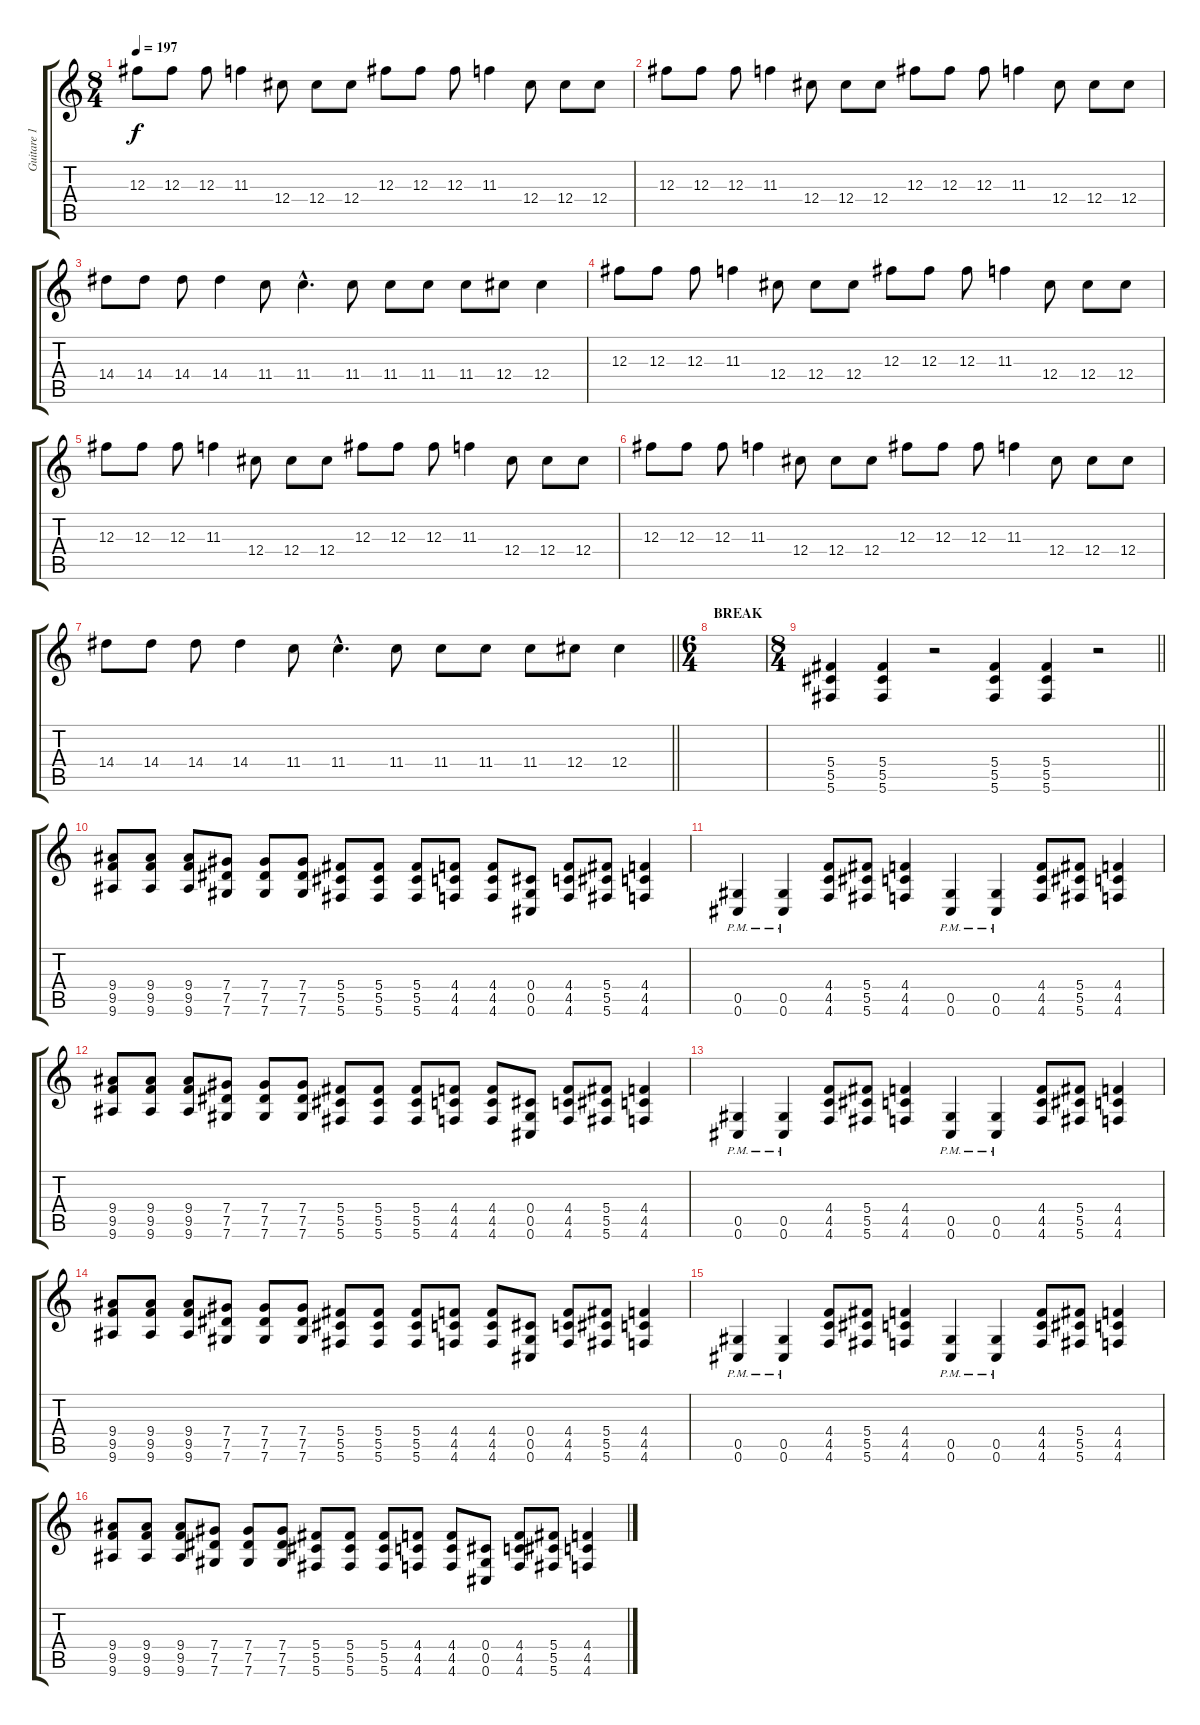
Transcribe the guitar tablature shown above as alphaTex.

\track ("Guitare 1" "Guitare 1") {instrument overdrivenguitar}
\staff {score tabs}
\tuning (Eb4 Bb3 Gb3 Db3 Ab2 Db2) {hide}
\ts (8 4)
\tempo 197
\clef g2
\ks c
12.3.8{dy f} 12.3.8 12.3.8 11.3.4 12.4.8 12.4.8 12.4.8 12.3.8 12.3.8 12.3.8 11.3.4 12.4.8 12.4.8 12.4.8 |
12.3.8 12.3.8 12.3.8 11.3.4 12.4.8 12.4.8 12.4.8 12.3.8 12.3.8 12.3.8 11.3.4 12.4.8 12.4.8 12.4.8 |
14.4.8 14.4.8 14.4.8 14.4.4 11.4.8 11.4{hac}.4{d} 11.4.8 11.4.8 11.4.8 11.4.8 12.4.8 12.4.4 |
12.3.8 12.3.8 12.3.8 11.3.4 12.4.8 12.4.8 12.4.8 12.3.8 12.3.8 12.3.8 11.3.4 12.4.8 12.4.8 12.4.8 |
12.3.8 12.3.8 12.3.8 11.3.4 12.4.8 12.4.8 12.4.8 12.3.8 12.3.8 12.3.8 11.3.4 12.4.8 12.4.8 12.4.8 |
12.3.8 12.3.8 12.3.8 11.3.4 12.4.8 12.4.8 12.4.8 12.3.8 12.3.8 12.3.8 11.3.4 12.4.8 12.4.8 12.4.8 |
\barLineRight lightlight
14.4.8 14.4.8 14.4.8 14.4.4 11.4.8 11.4{hac}.4{d} 11.4.8 11.4.8 11.4.8 11.4.8 12.4.8 12.4.4 |
\ts (6 4)
\section ("" "BREAK")
|
\ts (8 4)
\barLineRight lightlight
(5.4 5.5 5.6).4 (5.4 5.5 5.6).4 r.2 (5.4 5.5 5.6).4 (5.4 5.5 5.6).4 r.2 |
(9.4 9.5 9.6).8 (9.4 9.5 9.6).8 (9.4 9.5 9.6).8 (7.4 7.5 7.6).8 (7.4 7.5 7.6).8 (7.4 7.5 7.6).8 (5.4 5.5 5.6).8 (5.4 5.5 5.6).8 (5.4 5.5 5.6).8 (4.4 4.5 4.6).8 (4.4 4.5 4.6).8 (0.4 0.5 0.6).8 (4.4 4.5 4.6).8 (5.4 5.5 5.6).8 (4.4 4.5 4.6).4 |
(0.5{pm} 0.6{pm}).4 (0.5{pm} 0.6{pm}).4 (4.4 4.5 4.6).8 (5.4 5.5 5.6).8 (4.4 4.5 4.6).4 (0.5{pm} 0.6{pm}).4 (0.5{pm} 0.6{pm}).4 (4.4 4.5 4.6).8 (5.4 5.5 5.6).8 (4.4 4.5 4.6).4 |
(9.4 9.5 9.6).8 (9.4 9.5 9.6).8 (9.4 9.5 9.6).8 (7.4 7.5 7.6).8 (7.4 7.5 7.6).8 (7.4 7.5 7.6).8 (5.4 5.5 5.6).8 (5.4 5.5 5.6).8 (5.4 5.5 5.6).8 (4.4 4.5 4.6).8 (4.4 4.5 4.6).8 (0.4 0.5 0.6).8 (4.4 4.5 4.6).8 (5.4 5.5 5.6).8 (4.4 4.5 4.6).4 |
(0.5{pm} 0.6{pm}).4 (0.5{pm} 0.6{pm}).4 (4.4 4.5 4.6).8 (5.4 5.5 5.6).8 (4.4 4.5 4.6).4 (0.5{pm} 0.6{pm}).4 (0.5{pm} 0.6{pm}).4 (4.4 4.5 4.6).8 (5.4 5.5 5.6).8 (4.4 4.5 4.6).4 |
(9.4 9.5 9.6).8 (9.4 9.5 9.6).8 (9.4 9.5 9.6).8 (7.4 7.5 7.6).8 (7.4 7.5 7.6).8 (7.4 7.5 7.6).8 (5.4 5.5 5.6).8 (5.4 5.5 5.6).8 (5.4 5.5 5.6).8 (4.4 4.5 4.6).8 (4.4 4.5 4.6).8 (0.4 0.5 0.6).8 (4.4 4.5 4.6).8 (5.4 5.5 5.6).8 (4.4 4.5 4.6).4 |
(0.5{pm} 0.6{pm}).4 (0.5{pm} 0.6{pm}).4 (4.4 4.5 4.6).8 (5.4 5.5 5.6).8 (4.4 4.5 4.6).4 (0.5{pm} 0.6{pm}).4 (0.5{pm} 0.6{pm}).4 (4.4 4.5 4.6).8 (5.4 5.5 5.6).8 (4.4 4.5 4.6).4 |
(9.4 9.5 9.6).8 (9.4 9.5 9.6).8 (9.4 9.5 9.6).8 (7.4 7.5 7.6).8 (7.4 7.5 7.6).8 (7.4 7.5 7.6).8 (5.4 5.5 5.6).8 (5.4 5.5 5.6).8 (5.4 5.5 5.6).8 (4.4 4.5 4.6).8 (4.4 4.5 4.6).8 (0.4 0.5 0.6).8 (4.4 4.5 4.6).8 (5.4 5.5 5.6).8 (4.4 4.5 4.6).4
